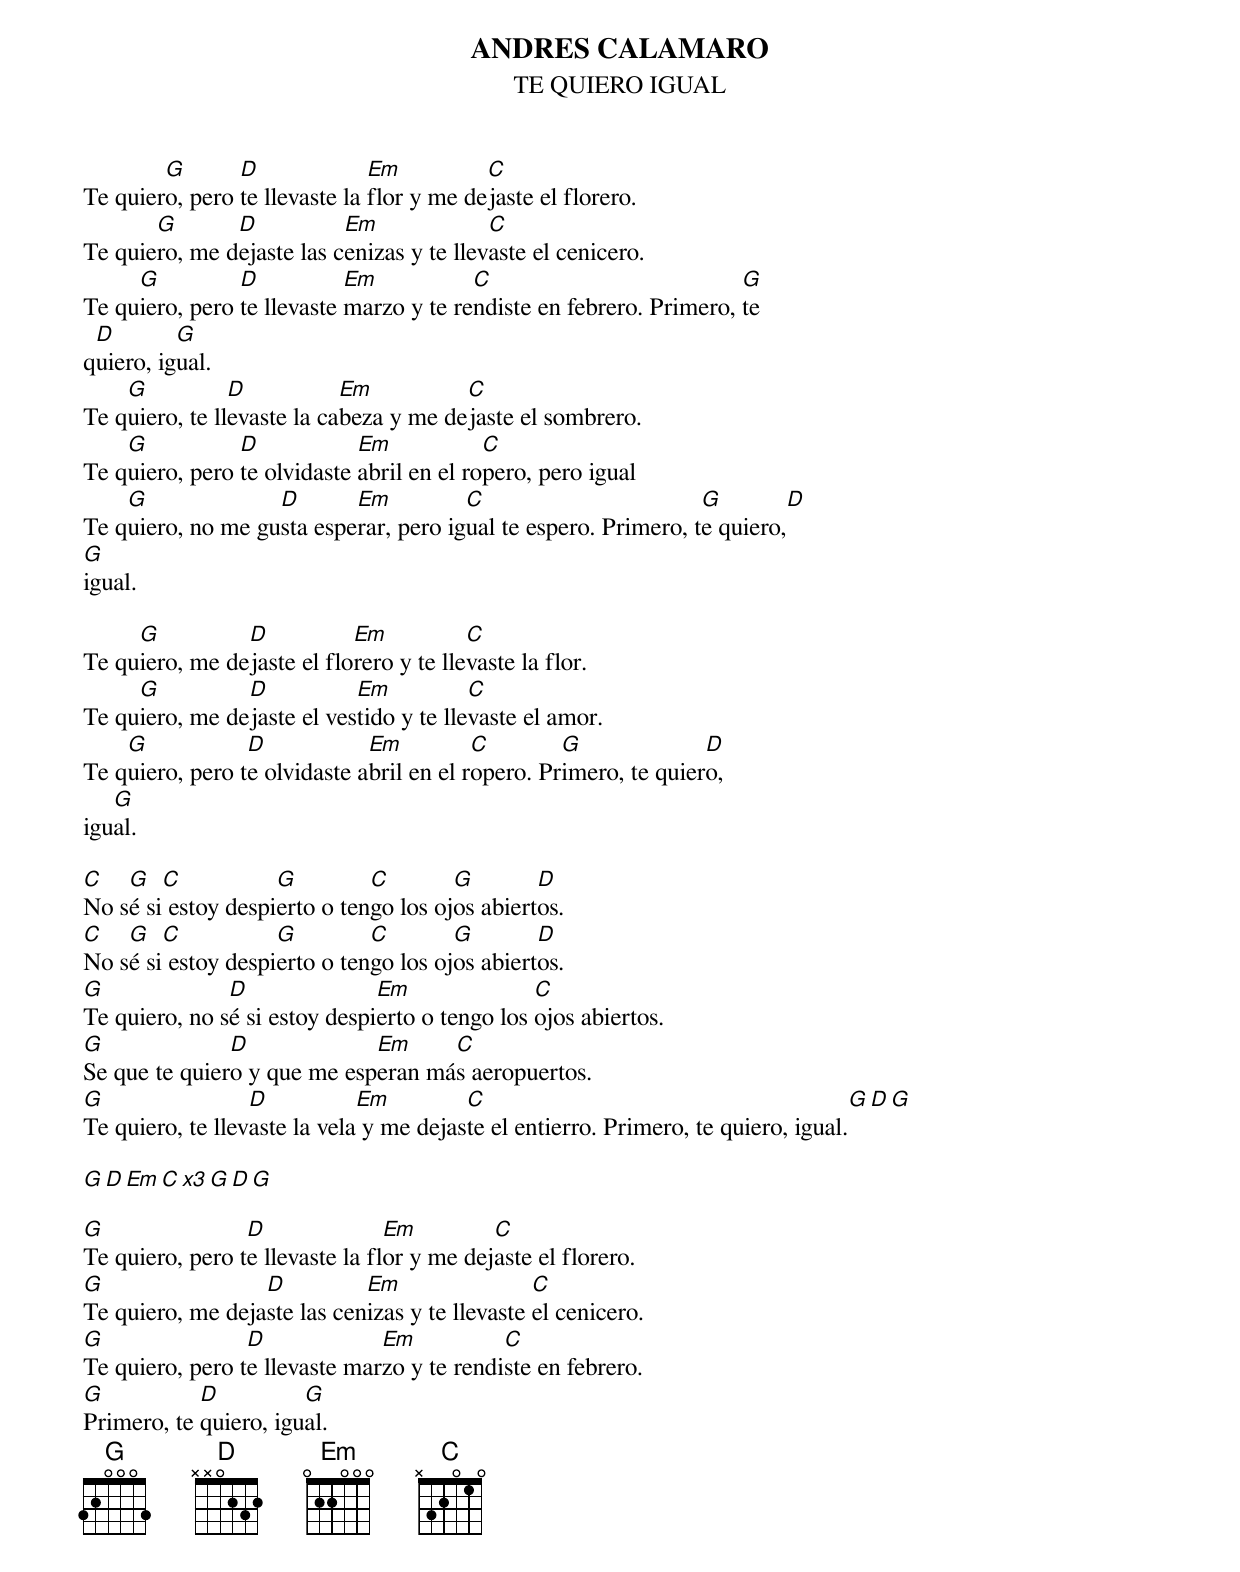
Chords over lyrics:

ANDRES CALAMARO
TE QUIERO IGUAL
        G       D              Em          C
Te quiero, pero te llevaste la flor y me dejaste el florero.
       G       D           Em              C
Te quiero, me dejaste las cenizas y te llevaste el cenicero.
     G          D           Em           C		    	     G
Te quiero, pero te llevaste marzo y te rendiste en febrero. Primero, te
 D        G
quiero, igual.
    G           D           Em          C
Te quiero, te llevaste la cabeza y me dejaste el sombrero.
    G           D            Em            C
Te quiero, pero te olvidaste abril en el ropero, pero igual
    G              D       Em          C			G              D
Te quiero, no me gusta esperar, pero igual te espero. Primero, te quiero,
G
igual.

     G          D           Em           C
Te quiero, me dejaste el florero y te llevaste la flor.
     G          D           Em           C
Te quiero, me dejaste el vestido y te llevaste el amor.
    G            D            Em          C	   G              D
Te quiero, pero te olvidaste abril en el ropero. Primero, te quiero,
   G
igual.

C   G   C           G         C        G        D
No sé si estoy despierto o tengo los ojos abiertos.
C   G   C           G         C        G        D
No sé si estoy despierto o tengo los ojos abiertos.
G              D               Em               C
Te quiero, no sé si estoy despierto o tengo los ojos abiertos.
G              D             Em     C
Se que te quiero y que me esperan más aeropuertos.
G                 D           Em         C                                            G         D           G
Te quiero, te llevaste la vela y me dejaste el entierro. Primero, te quiero, igual.

G  D  Em  C  x3  G  D  G

G                D               Em         C
Te quiero, pero te llevaste la flor y me dejaste el florero.
G                 D          Em                 C
Te quiero, me dejaste las cenizas y te llevaste el cenicero.
G                D             Em           C
Te quiero, pero te llevaste marzo y te rendiste en febrero.
G           D          G
Primero, te quiero, igual.
